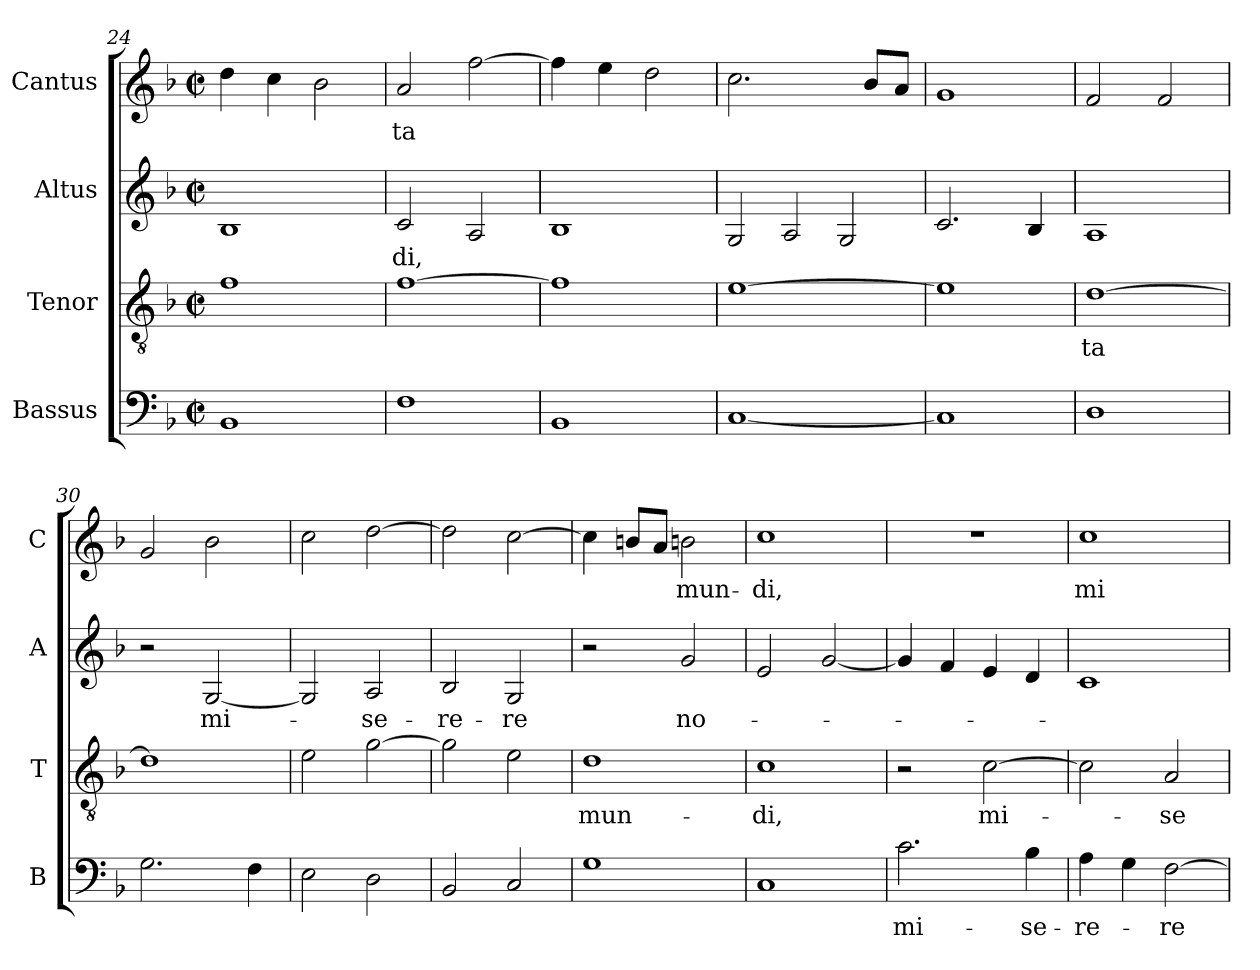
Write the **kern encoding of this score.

**kern	**text	**kern	**text	**kern	**text	**kern	**text
*part4	*part4	*part3	*part3	*part2	*part2	*part1	*part1
*staff4	*staff4	*staff3	*staff3	*staff2	*staff2	*staff1	*staff1
*I"Bassus	*	*I"Tenor	*	*I"Altus	*	*I"Cantus	*
*I'B	*	*I'T	*	*I'A	*	*I'C	*
*clefF4	*	*clefGv2	*	*clefG2	*	*clefG2	*
*k[b-]	*	*k[b-]	*	*k[b-]	*	*k[b-]	*
*F:	*	*F:	*	*F:	*	*F:	*
*M2/2	*	*M2/2	*	*M2/2	*	*M2/2	*
*met(c|)	*	*met(c|)	*	*met(c|)	*	*met(c|)	*
=24	=24	=24	=24	=24	=24	=24	=24
1BB-	.	1f	.	1B-	.	4dd\	.
.	.	.	.	.	.	4cc\	.
.	.	.	.	.	.	2b-\	.
=25	=25	=25	=25	=25	=25	=25	=25
!	!	!	!	!	!LO:LY:b	!	!
!	!	!	!	!	!	!	!LO:LY:b
1F	.	[1f	.	2c/	-di,	2a/	-ta
.	.	.	.	2A/	.	[2ff\	.
=26	=26	=26	=26	=26	=26	=26	=26
1BB-	.	1f]	.	1B-	.	4ff\]	.
.	.	.	.	.	.	4ee\	.
.	.	.	.	.	.	2dd\	.
=27	=27	=27	=27	=27	=27	=27	=27
*	*	*	*	*Xtuplet	*	*	*
[1C	.	[1e	.	3G/	.	2.cc\	.
.	.	.	.	3A>/	.	.	.
.	.	.	.	3G/	.	.	.
.	.	.	.	.	.	8b-/L	.
.	.	.	.	.	.	8a/J	.
=28	=28	=28	=28	=28	=28	=28	=28
1C]	.	1e]	.	2.c/	.	1g	.
.	.	.	.	4B-/	.	.	.
=29	=29	=29	=29	=29	=29	=29	=29
!	!	!	!LO:LY:b	!	!	!	!
1D	.	[1d	-ta	1A	.	2f/	.
.	.	.	.	.	.	2f/	.
!!LO:LB:g=z
=30	=30	=30	=30	=30	=30	=30	=30
2.G\	.	1d]	.	2r	.	2g/	.
!	!	!	!	!	!LO:LY:b	!	!
.	.	.	.	[2G/	mi-	2b-\	.
4F\	.	.	.	.	.	.	.
=31	=31	=31	=31	=31	=31	=31	=31
2E\	.	2e\	.	2G/]	.	2cc\	.
!	!	!	!	!	!LO:LY:b	!	!
2D\	.	[2g\	.	2A/	-se-	[2dd\	.
=32	=32	=32	=32	=32	=32	=32	=32
!	!	!	!	!	!LO:LY:b	!	!
2BB-/	.	2g\]	.	2B-/	-re-	2dd\]	.
!	!	!	!	!	!LO:LY:b	!	!
2C/	.	2e\	.	2G/	-re	[2cc\	.
=33	=33	=33	=33	=33	=33	=33	=33
!	!	!	!LO:LY:b	!	!	!	!
1G	.	1d	mun-	2r	.	4cc\]	.
.	.	.	.	.	.	8bn/L	.
.	.	.	.	.	.	8a/J	.
!	!	!	!	!	!LO:LY:b	!	!
!	!	!	!	!	!	!	!LO:LY:b
.	.	.	.	2g/	no-	2bn\	mun-
=34	=34	=34	=34	=34	=34	=34	=34
!	!	!	!LO:LY:b	!	!	!	!
!	!	!	!	!	!	!	!LO:LY:b
1C	.	1c	-di,	2e/	.	1cc	-di,
.	.	.	.	[2g/	.	.	.
=35	=35	=35	=35	=35	=35	=35	=35
!	!LO:LY:b	!	!	!	!	!	!
2.c\	mi-	2r	.	4g/]	.	1r	.
.	.	.	.	4f/	.	.	.
!	!	!	!LO:LY:b	!	!	!	!
.	.	[2c\	mi-	4e/	.	.	.
!	!LO:LY:b	!	!	!	!	!	!
4B-\	-se-	.	.	4d/	.	.	.
=36	=36	=36	=36	=36	=36	=36	=36
!	!LO:LY:b	!	!	!	!	!	!
!	!	!	!	!	!	!	!LO:LY:b
4A\	-re-	2c\]	.	1c	.	1cc	mi-
4G\	.	.	.	.	.	.	.
!	!LO:LY:b	!	!	!	!	!	!
!	!	!	!LO:LY:b	!	!	!	!
[2F\	-re	2A/	-se-	.	.	.	.
=	=	=	=	=	=	=	=
*-	*-	*-	*-	*-	*-	*-	*-
